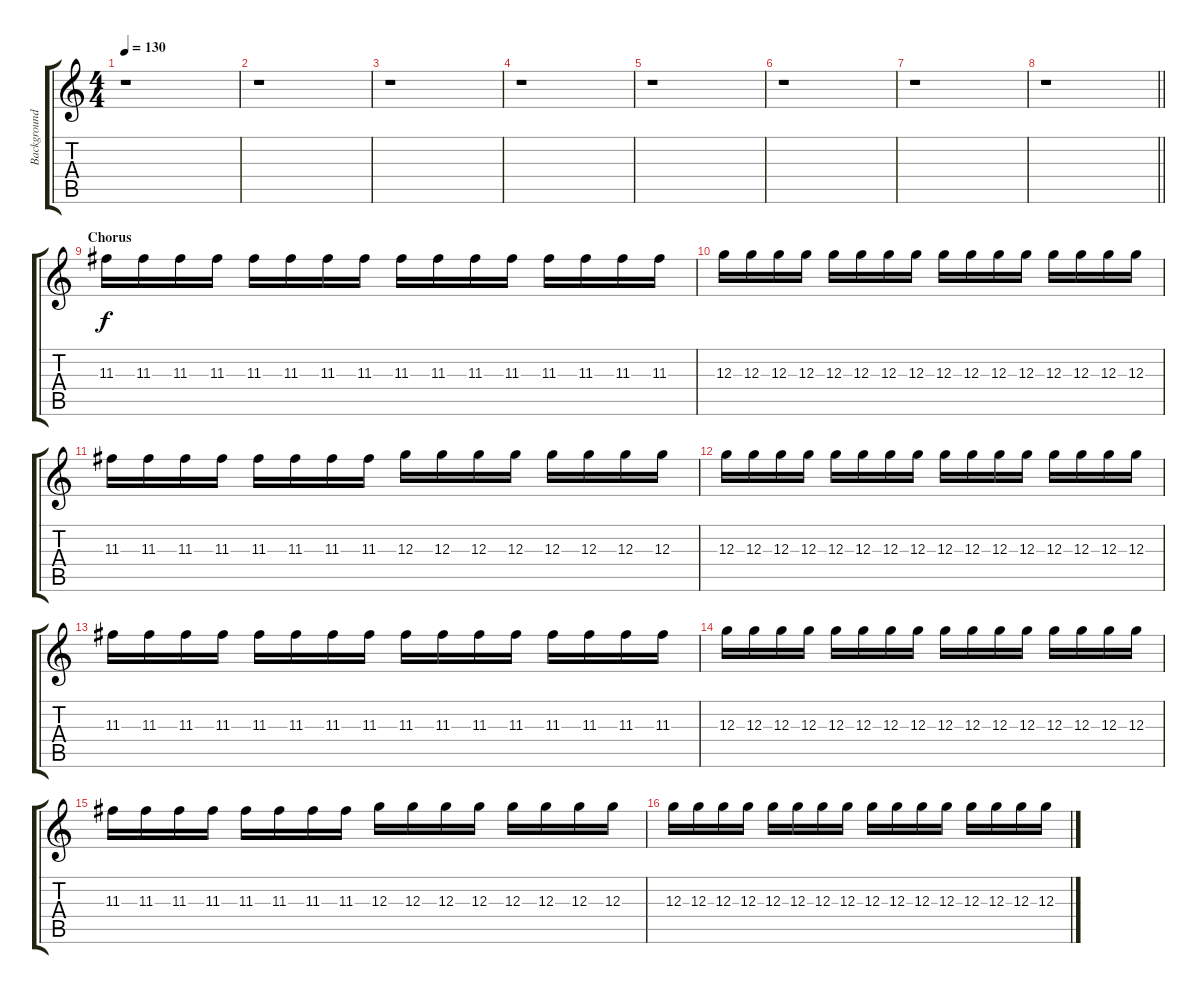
\track ("Background [Guitar?]" "Background") {instrument distortionguitar}
\staff {score tabs}
\tuning (E4 B3 G3 D3 A2 E2) {hide}
\ts (4 4)
\tempo 130
\clef g2
\ks c
r.1{dy f} |
r.1 |
r.1 |
r.1 |
r.1 |
r.1 |
r.1 |
\barLineRight lightlight
r.1 |
\section ("" "Chorus")
11.3.16 11.3.16 11.3.16 11.3.16 11.3.16 11.3.16 11.3.16 11.3.16 11.3.16 11.3.16 11.3.16 11.3.16 11.3.16 11.3.16 11.3.16 11.3.16 |
12.3.16 12.3.16 12.3.16 12.3.16 12.3.16 12.3.16 12.3.16 12.3.16 12.3.16 12.3.16 12.3.16 12.3.16 12.3.16 12.3.16 12.3.16 12.3.16 |
11.3.16 11.3.16 11.3.16 11.3.16 11.3.16 11.3.16 11.3.16 11.3.16 12.3.16 12.3.16 12.3.16 12.3.16 12.3.16 12.3.16 12.3.16 12.3.16 |
12.3.16 12.3.16 12.3.16 12.3.16 12.3.16 12.3.16 12.3.16 12.3.16 12.3.16 12.3.16 12.3.16 12.3.16 12.3.16 12.3.16 12.3.16 12.3.16 |
11.3.16 11.3.16 11.3.16 11.3.16 11.3.16 11.3.16 11.3.16 11.3.16 11.3.16 11.3.16 11.3.16 11.3.16 11.3.16 11.3.16 11.3.16 11.3.16 |
12.3.16 12.3.16 12.3.16 12.3.16 12.3.16 12.3.16 12.3.16 12.3.16 12.3.16 12.3.16 12.3.16 12.3.16 12.3.16 12.3.16 12.3.16 12.3.16 |
11.3.16 11.3.16 11.3.16 11.3.16 11.3.16 11.3.16 11.3.16 11.3.16 12.3.16 12.3.16 12.3.16 12.3.16 12.3.16 12.3.16 12.3.16 12.3.16 |
12.3.16 12.3.16 12.3.16 12.3.16 12.3.16 12.3.16 12.3.16 12.3.16 12.3.16 12.3.16 12.3.16 12.3.16 12.3.16 12.3.16 12.3.16 12.3.16
